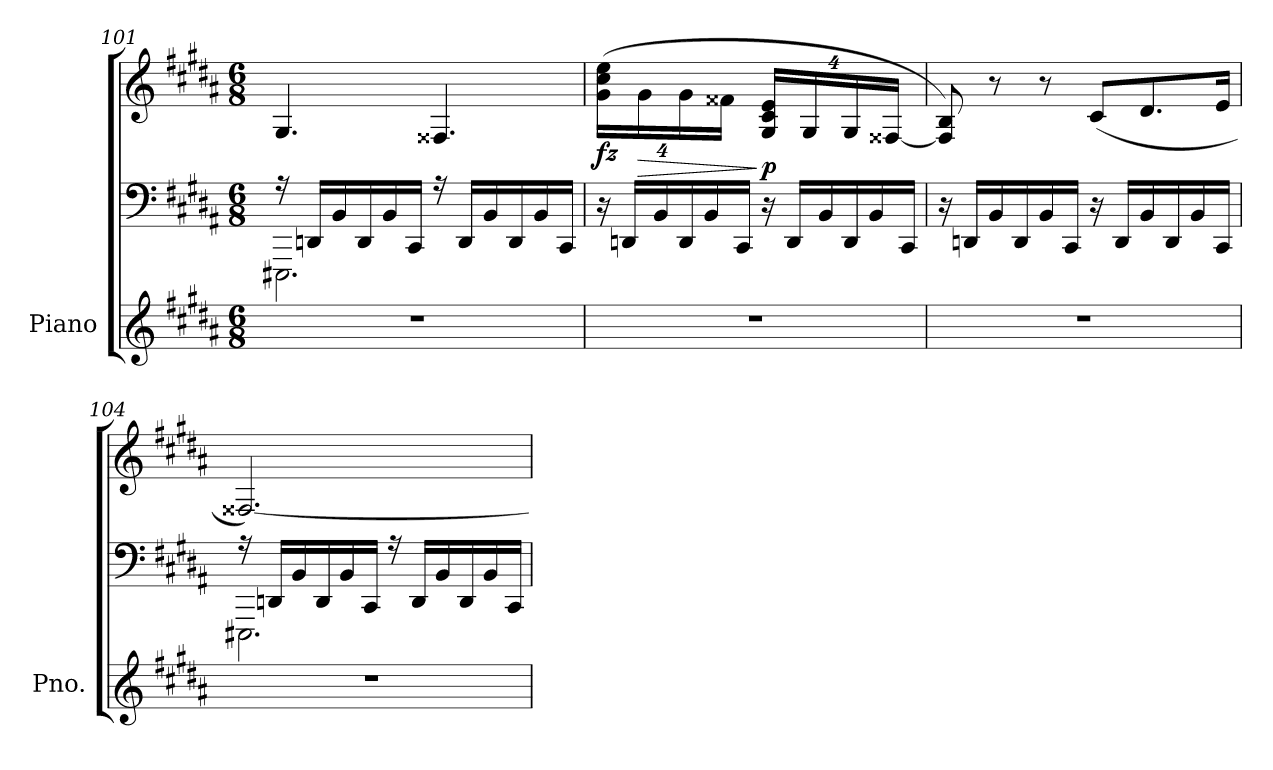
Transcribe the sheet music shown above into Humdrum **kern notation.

**kern	**kern	**kern	**dynam
*part1	*part1	*part1	*part1
*staff3	*staff2	*staff1	*staff1/2/3
*I"Piano	*	*	*
*I'Pno.	*	*	*
*clefG2	*clefF4	*clefG2	*
*k[f#c#g#d#a#]	*k[f#c#g#d#a#]	*k[f#c#g#d#a#]	*
*M6/8	*M6/8	*M6/8	*
=101	=101	=101	=101
*	*^	*	*
2.r	16r	2.EEE#X\	4.G#/	.
.	16DDn/LL	.	.	.
.	16BB/	.	.	.
.	16DD/	.	.	.
.	16BB/	.	.	.
.	16CC#/JJ	.	.	.
.	16r	.	4.F##X/	.
.	16DD/LL	.	.	.
.	16BB/	.	.	.
.	16DD/	.	.	.
.	16BB/	.	.	.
.	16CC#/JJ	.	.	.
*	*v	*v	*	*
!!LO:LB:g=z
=102	=102	=102	=102
*	*	*Xbrackettup	*
!	!	!	!LO:DY:b
2.r	16r	(>32%3g#\ 32%3cc#\ 32%3ee\L	fz
.	16DDn/LL	.	.
!	!	!	!LO:HP:b
.	.	32%3g#\	>
.	16BB/	.	.
.	16DD/	32%3g#\	.
.	16BB/	.	.
.	.	32%3f##X\J	.
.	16CC#/JJ	.	.
!	!	!	!LO:DY:n=1:b
.	16r	32%3G#/ 32%3c#/ 32%3e/L	] p
.	16DD/LL	.	.
.	.	32%3G#/	.
.	16BB/	.	.
.	16DD/	32%3G#/	.
.	16BB/	.	.
.	.	[32%3F##X/J	.
.	16CC#/JJ	.	.
=103	=103	=103	=103
2.r	16r	8F##/] 8B/)	.
.	16DDn/LL	.	.
.	16BB/	8r	.
.	16DD/	.	.
.	16BB/	8r	.
.	16CC#/JJ	.	.
.	16r	(<8c#/L	.
.	16DD/LL	.	.
.	16BB/	8.d#/	.
.	16DD/	.	.
.	16BB/	.	.
.	16CC#/JJ	16e/Jk	.
=104	=104	=104	=104
*	*^	*	*
2.r	16r	2.EEE#X\	[2.F##X/)	.
.	16DDn/LL	.	.	.
.	16BB/	.	.	.
.	16DD/	.	.	.
.	16BB/	.	.	.
.	16CC#/JJ	.	.	.
.	16r	.	.	.
.	16DD/LL	.	.	.
.	16BB/	.	.	.
.	16DD/	.	.	.
.	16BB/	.	.	.
.	16CC#/JJ	.	.	.
*	*v	*v	*	*
=	=	=	=
*-	*-	*-	*-
